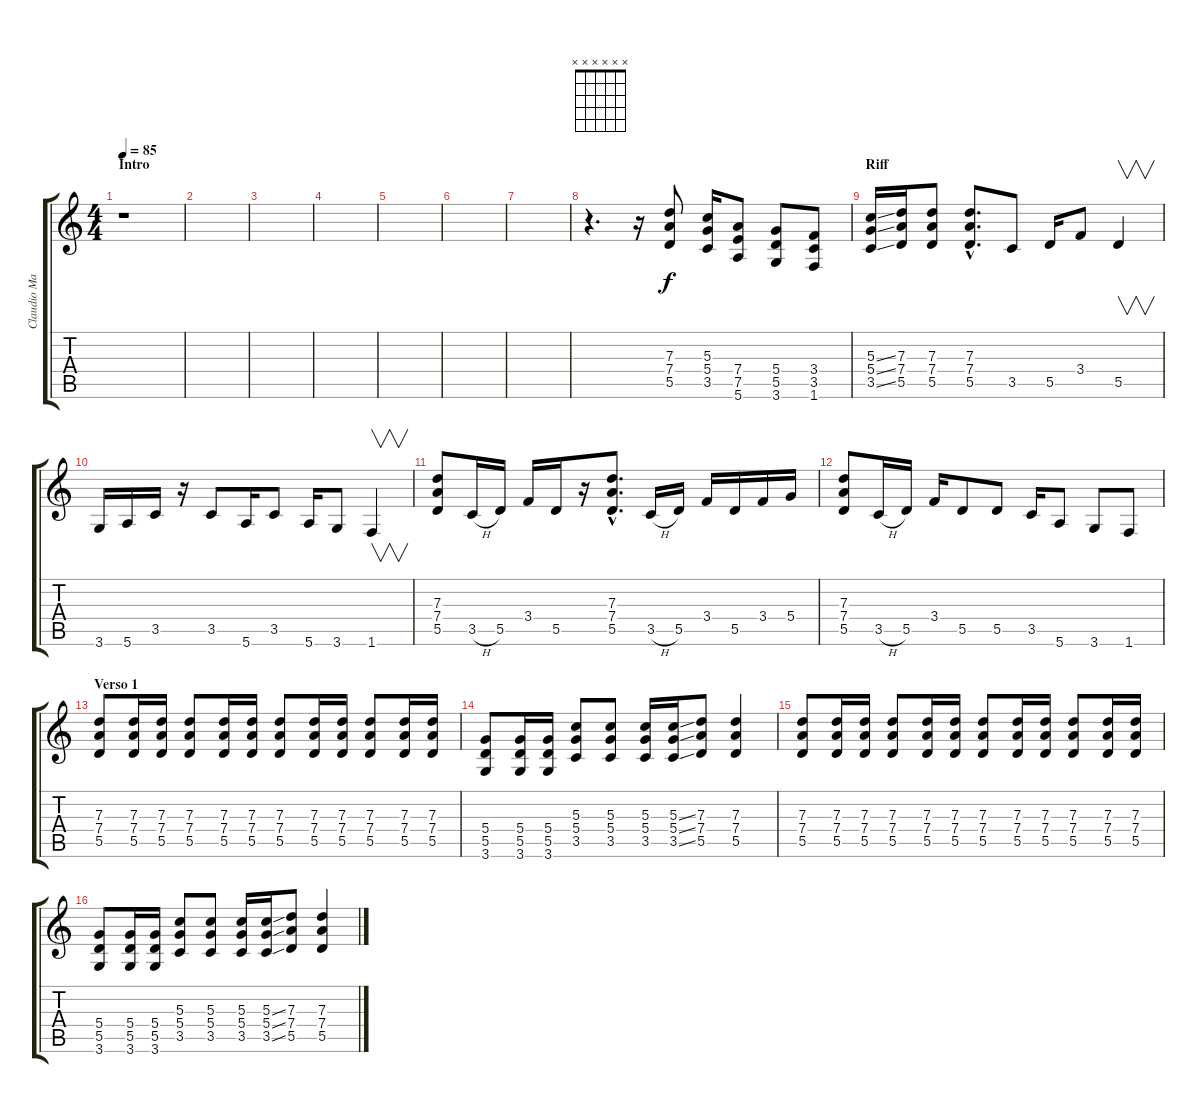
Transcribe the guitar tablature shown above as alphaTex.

\track ("Claudio Marciello (solo)" "Claudio Ma") {instrument overdrivenguitar}
\staff {score tabs}
\tuning (E4 B3 G3 D3 A2 E2) {hide}
\chord ("" x x x x x x) {firstfret 0}
\ts (4 4)
\section ("" "Intro")
\tempo 85
\clef g2
\ks c
r.1{ch "" dy f instrument overdrivenguitar} |
|
|
|
|
|
|
r.4{d} r.16 (7.3 7.4 5.5).8 (5.3 5.4 3.5).16 (7.4 7.5 5.6).8 (5.4 5.5 3.6).8 (3.4 3.5 1.6).8 |
\section ("" "Riff")
(5.3{ss} 5.4{ss} 3.5{ss}).16 (7.3 7.4 5.5).16 (7.3 7.4 5.5).8 (7.3{hac} 7.4{hac} 5.5{hac}).8{d} 3.5.8 5.5.16 3.4.8 5.5.4{v} |
3.6.16 5.6.16 3.5.16 r.16 3.5.8 5.6.16 3.5.8 5.6.16 3.6.8 1.6.4{v} |
(7.3 7.4 5.5).8 3.5{h}.16 5.5.16 3.4.16 5.5.16 r.16 (7.3{hac} 7.4{hac} 5.5{hac}).8{d} 3.5{h}.16 5.5.16 3.4.16 5.5.16 3.4.16 5.4.16 |
(7.3 7.4 5.5).8 3.5{h}.16 5.5.16 3.4.16 5.5.8 5.5.8 3.5.16 5.6.8 3.6.8 1.6.8 |
\section ("" "Verso 1")
(7.3 7.4 5.5).8 (7.3 7.4 5.5).16 (7.3 7.4 5.5).16 (7.3 7.4 5.5).8 (7.3 7.4 5.5).16 (7.3 7.4 5.5).16 (7.3 7.4 5.5).8 (7.3 7.4 5.5).16 (7.3 7.4 5.5).16 (7.3 7.4 5.5).8 (7.3 7.4 5.5).16 (7.3 7.4 5.5).16 |
(5.4 5.5 3.6).8 (5.4 5.5 3.6).16 (5.4 5.5 3.6).16 (5.3 5.4 3.5).8 (5.3 5.4 3.5).8 (5.3 5.4 3.5).16 (5.3{ss} 5.4{ss} 3.5{ss}).16 (7.3 7.4 5.5).8 (7.3 7.4 5.5).4 |
(7.3 7.4 5.5).8 (7.3 7.4 5.5).16 (7.3 7.4 5.5).16 (7.3 7.4 5.5).8 (7.3 7.4 5.5).16 (7.3 7.4 5.5).16 (7.3 7.4 5.5).8 (7.3 7.4 5.5).16 (7.3 7.4 5.5).16 (7.3 7.4 5.5).8 (7.3 7.4 5.5).16 (7.3 7.4 5.5).16 |
(5.4 5.5 3.6).8 (5.4 5.5 3.6).16 (5.4 5.5 3.6).16 (5.3 5.4 3.5).8 (5.3 5.4 3.5).8 (5.3 5.4 3.5).16 (5.3{ss} 5.4{ss} 3.5{ss}).16 (7.3 7.4 5.5).8 (7.3 7.4 5.5).4
